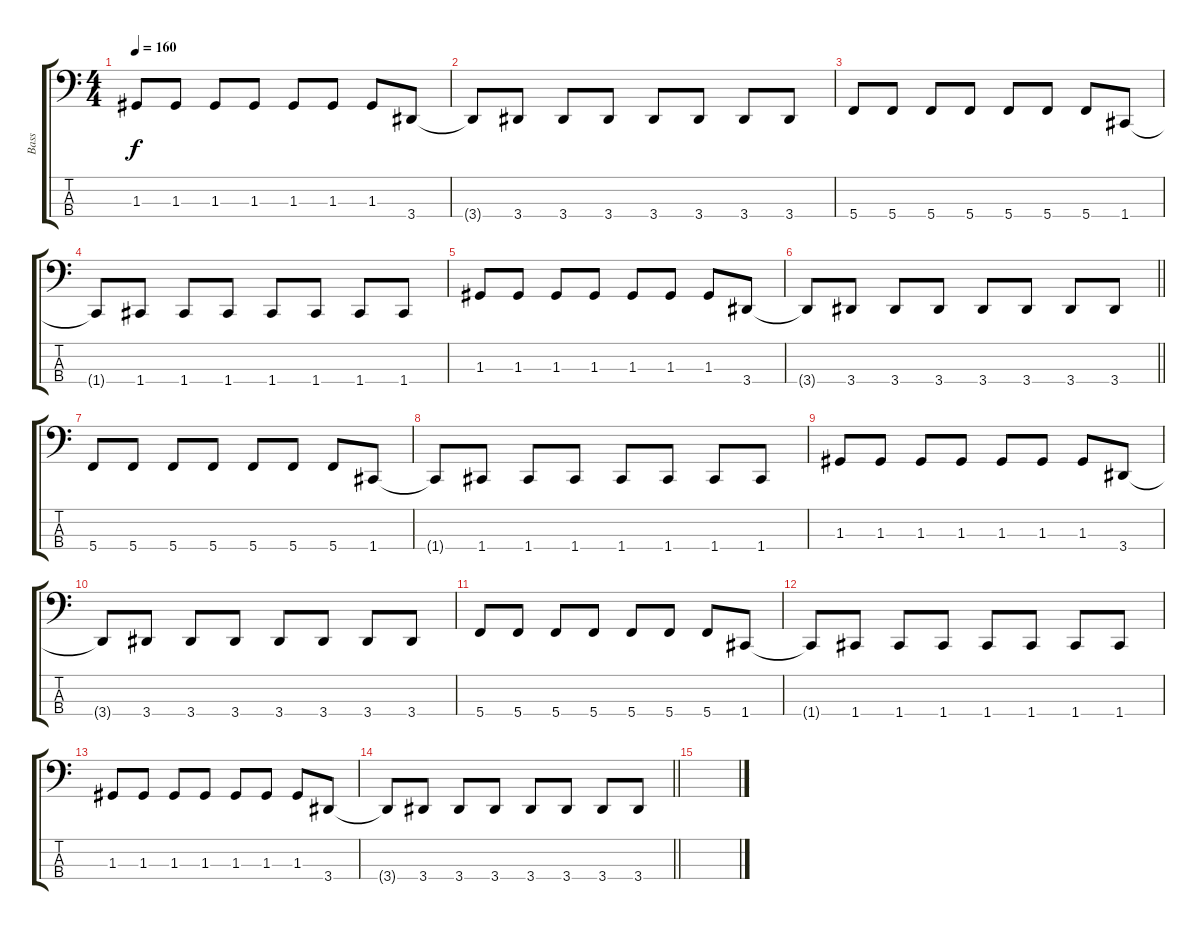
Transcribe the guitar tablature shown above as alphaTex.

\track ("Bass" "Bass") {instrument electricbasspick}
\staff {score tabs}
\tuning (F2 C2 G1 C1) {hide}
\ts (4 4)
\tempo 160
\clef f4
\ks c
1.3.8{dy f} 1.3.8 1.3.8 1.3.8 1.3.8 1.3.8 1.3.8 3.4.8 |
3.4{t}.8 3.4.8 3.4.8 3.4.8 3.4.8 3.4.8 3.4.8 3.4.8 |
5.4.8 5.4.8 5.4.8 5.4.8 5.4.8 5.4.8 5.4.8 1.4.8 |
1.4{t}.8 1.4.8 1.4.8 1.4.8 1.4.8 1.4.8 1.4.8 1.4.8 |
1.3.8 1.3.8 1.3.8 1.3.8 1.3.8 1.3.8 1.3.8 3.4.8 |
\barLineRight lightlight
3.4{t}.8 3.4.8 3.4.8 3.4.8 3.4.8 3.4.8 3.4.8 3.4.8 |
5.4.8 5.4.8 5.4.8 5.4.8 5.4.8 5.4.8 5.4.8 1.4.8 |
1.4{t}.8 1.4.8 1.4.8 1.4.8 1.4.8 1.4.8 1.4.8 1.4.8 |
1.3.8 1.3.8 1.3.8 1.3.8 1.3.8 1.3.8 1.3.8 3.4.8 |
3.4{t}.8 3.4.8 3.4.8 3.4.8 3.4.8 3.4.8 3.4.8 3.4.8 |
5.4.8 5.4.8 5.4.8 5.4.8 5.4.8 5.4.8 5.4.8 1.4.8 |
1.4{t}.8 1.4.8 1.4.8 1.4.8 1.4.8 1.4.8 1.4.8 1.4.8 |
1.3.8 1.3.8 1.3.8 1.3.8 1.3.8 1.3.8 1.3.8 3.4.8 |
\barLineRight lightlight
3.4{t}.8 3.4.8 3.4.8 3.4.8 3.4.8 3.4.8 3.4.8 3.4.8 |
\section ("" " ")
